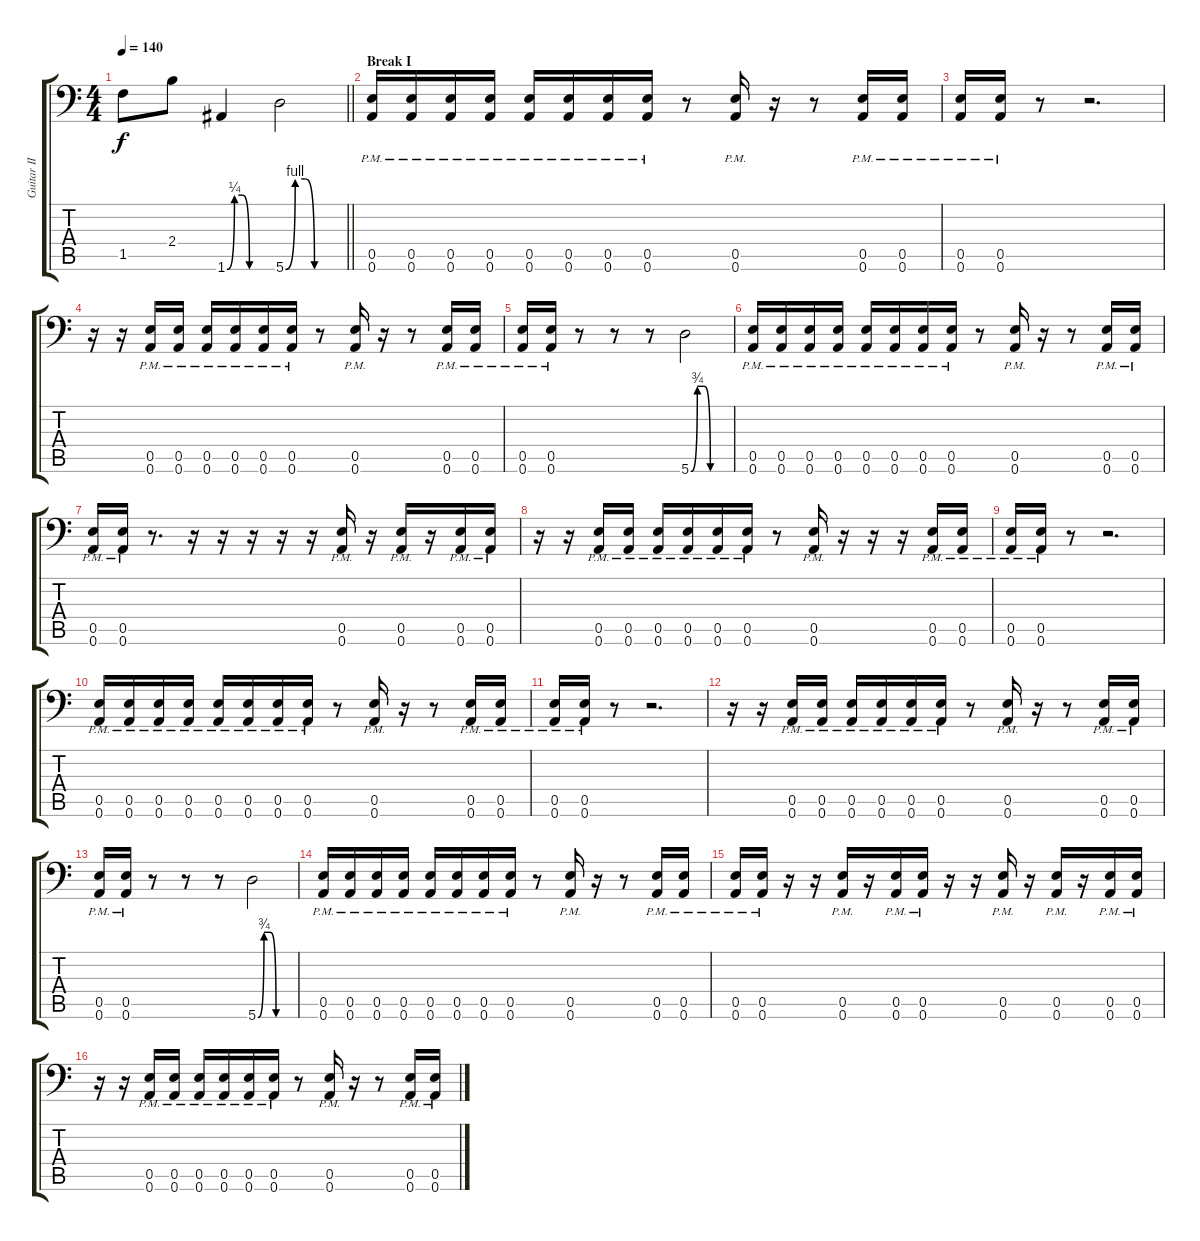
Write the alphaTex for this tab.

\track ("Guitar II" "Guitar II") {instrument overdrivenguitar}
\staff {score tabs}
\tuning (B3 Gb3 D3 A2 E2 A1) {hide}
\ts (4 4)
\tempo 140
\clef f4
\barLineRight lightlight
\ks c
1.5.8{dy f} 2.4.8 1.6{be (custom 0 0 10 1 20 1 30 0 60 0)}.4 5.6{be (custom 0 0 10 4 20 4 30 0 60 0)}.2 |
\section ("" "Break I")
(0.5{pm} 0.6{pm}).16 (0.5{pm} 0.6{pm}).16 (0.5{pm} 0.6{pm}).16 (0.5{pm} 0.6{pm}).16 (0.5{pm} 0.6{pm}).16 (0.5{pm} 0.6{pm}).16 (0.5{pm} 0.6{pm}).16 (0.5{pm} 0.6{pm}).16 r.8 (0.5{pm} 0.6{pm}).16 r.16 r.8 (0.5{pm} 0.6{pm}).16 (0.5{pm} 0.6{pm}).16 |
(0.5{pm} 0.6{pm}).16 (0.5{pm} 0.6{pm}).16 r.8 r.2{d} |
r.16 r.16 (0.5{pm} 0.6{pm}).16 (0.5{pm} 0.6{pm}).16 (0.5{pm} 0.6{pm}).16 (0.5{pm} 0.6{pm}).16 (0.5{pm} 0.6{pm}).16 (0.5{pm} 0.6{pm}).16 r.8 (0.5{pm} 0.6{pm}).16 r.16 r.8 (0.5{pm} 0.6{pm}).16 (0.5{pm} 0.6{pm}).16 |
(0.5{pm} 0.6{pm}).16 (0.5{pm} 0.6{pm}).16 r.8 r.8 r.8 5.6{be (custom 0 0 10 3 20 3 30 0 60 0)}.2 |
(0.5{pm} 0.6{pm}).16 (0.5{pm} 0.6{pm}).16 (0.5{pm} 0.6{pm}).16 (0.5{pm} 0.6{pm}).16 (0.5{pm} 0.6{pm}).16 (0.5{pm} 0.6{pm}).16 (0.5{pm} 0.6{pm}).16 (0.5{pm} 0.6{pm}).16 r.8 (0.5{pm} 0.6{pm}).16 r.16 r.8 (0.5{pm} 0.6{pm}).16 (0.5{pm} 0.6{pm}).16 |
(0.5{pm} 0.6{pm}).16 (0.5{pm} 0.6{pm}).16 r.8{d} r.16 r.16 r.16 r.16 r.16 (0.5{pm} 0.6{pm}).16 r.16 (0.5{pm} 0.6{pm}).16 r.16 (0.5{pm} 0.6{pm}).16 (0.5{pm} 0.6{pm}).16 |
r.16 r.16 (0.5{pm} 0.6{pm}).16 (0.5{pm} 0.6{pm}).16 (0.5{pm} 0.6{pm}).16 (0.5{pm} 0.6{pm}).16 (0.5{pm} 0.6{pm}).16 (0.5{pm} 0.6{pm}).16 r.8 (0.5{pm} 0.6{pm}).16 r.16 r.16 r.16 (0.5{pm} 0.6{pm}).16 (0.5{pm} 0.6{pm}).16 |
(0.5{pm} 0.6{pm}).16 (0.5{pm} 0.6{pm}).16 r.8 r.2{d} |
(0.5{pm} 0.6{pm}).16 (0.5{pm} 0.6{pm}).16 (0.5{pm} 0.6{pm}).16 (0.5{pm} 0.6{pm}).16 (0.5{pm} 0.6{pm}).16 (0.5{pm} 0.6{pm}).16 (0.5{pm} 0.6{pm}).16 (0.5{pm} 0.6{pm}).16 r.8 (0.5{pm} 0.6{pm}).16 r.16 r.8 (0.5{pm} 0.6{pm}).16 (0.5{pm} 0.6{pm}).16 |
(0.5{pm} 0.6{pm}).16 (0.5{pm} 0.6{pm}).16 r.8 r.2{d} |
r.16 r.16 (0.5{pm} 0.6{pm}).16 (0.5{pm} 0.6{pm}).16 (0.5{pm} 0.6{pm}).16 (0.5{pm} 0.6{pm}).16 (0.5{pm} 0.6{pm}).16 (0.5{pm} 0.6{pm}).16 r.8 (0.5{pm} 0.6{pm}).16 r.16 r.8 (0.5{pm} 0.6{pm}).16 (0.5{pm} 0.6{pm}).16 |
(0.5{pm} 0.6{pm}).16 (0.5{pm} 0.6{pm}).16 r.8 r.8 r.8 5.6{be (custom 0 0 10 3 20 3 30 0 60 0)}.2 |
(0.5{pm} 0.6{pm}).16 (0.5{pm} 0.6{pm}).16 (0.5{pm} 0.6{pm}).16 (0.5{pm} 0.6{pm}).16 (0.5{pm} 0.6{pm}).16 (0.5{pm} 0.6{pm}).16 (0.5{pm} 0.6{pm}).16 (0.5{pm} 0.6{pm}).16 r.8 (0.5{pm} 0.6{pm}).16 r.16 r.8 (0.5{pm} 0.6{pm}).16 (0.5{pm} 0.6{pm}).16 |
(0.5{pm} 0.6{pm}).16 (0.5{pm} 0.6{pm}).16 r.16 r.16 (0.5{pm} 0.6{pm}).16 r.16 (0.5{pm} 0.6{pm}).16 (0.5{pm} 0.6{pm}).16 r.16 r.16 (0.5{pm} 0.6{pm}).16 r.16 (0.5{pm} 0.6{pm}).16 r.16 (0.5{pm} 0.6{pm}).16 (0.5{pm} 0.6{pm}).16 |
r.16 r.16 (0.5{pm} 0.6{pm}).16 (0.5{pm} 0.6{pm}).16 (0.5{pm} 0.6{pm}).16 (0.5{pm} 0.6{pm}).16 (0.5{pm} 0.6{pm}).16 (0.5{pm} 0.6{pm}).16 r.8 (0.5{pm} 0.6{pm}).16 r.16 r.8 (0.5{pm} 0.6{pm}).16 (0.5{pm} 0.6{pm}).16
